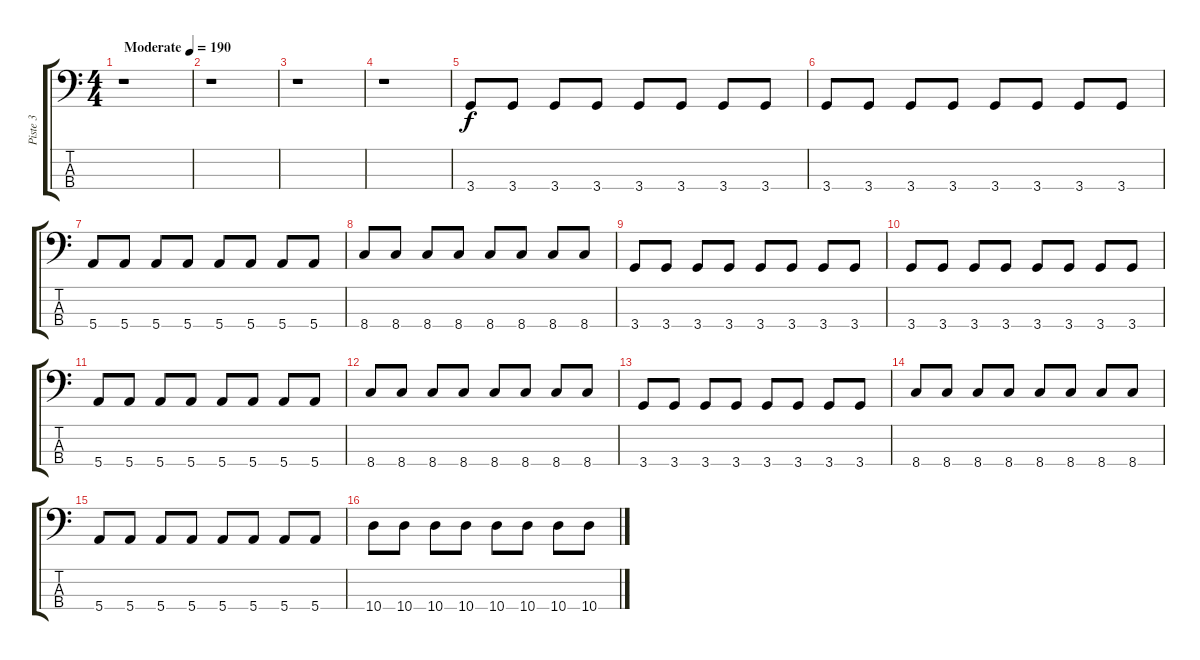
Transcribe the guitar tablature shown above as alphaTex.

\track ("Piste 3" "Piste 3") {instrument electricbassfinger}
\staff {score tabs}
\tuning (G2 D2 A1 E1) {hide}
\ts (4 4)
\tempo (190 "Moderate")
\clef f4
\ks c
r.1{dy f instrument electricbassfinger} |
r.1 |
r.1 |
r.1 |
3.4.8 3.4.8 3.4.8 3.4.8 3.4.8 3.4.8 3.4.8 3.4.8 |
3.4.8 3.4.8 3.4.8 3.4.8 3.4.8 3.4.8 3.4.8 3.4.8 |
5.4.8 5.4.8 5.4.8 5.4.8 5.4.8 5.4.8 5.4.8 5.4.8 |
8.4.8 8.4.8 8.4.8 8.4.8 8.4.8 8.4.8 8.4.8 8.4.8 |
3.4.8 3.4.8 3.4.8 3.4.8 3.4.8 3.4.8 3.4.8 3.4.8 |
3.4.8 3.4.8 3.4.8 3.4.8 3.4.8 3.4.8 3.4.8 3.4.8 |
5.4.8 5.4.8 5.4.8 5.4.8 5.4.8 5.4.8 5.4.8 5.4.8 |
8.4.8 8.4.8 8.4.8 8.4.8 8.4.8 8.4.8 8.4.8 8.4.8 |
3.4.8 3.4.8 3.4.8 3.4.8 3.4.8 3.4.8 3.4.8 3.4.8 |
8.4.8 8.4.8 8.4.8 8.4.8 8.4.8 8.4.8 8.4.8 8.4.8 |
5.4.8 5.4.8 5.4.8 5.4.8 5.4.8 5.4.8 5.4.8 5.4.8 |
10.4.8 10.4.8 10.4.8 10.4.8 10.4.8 10.4.8 10.4.8 10.4.8
